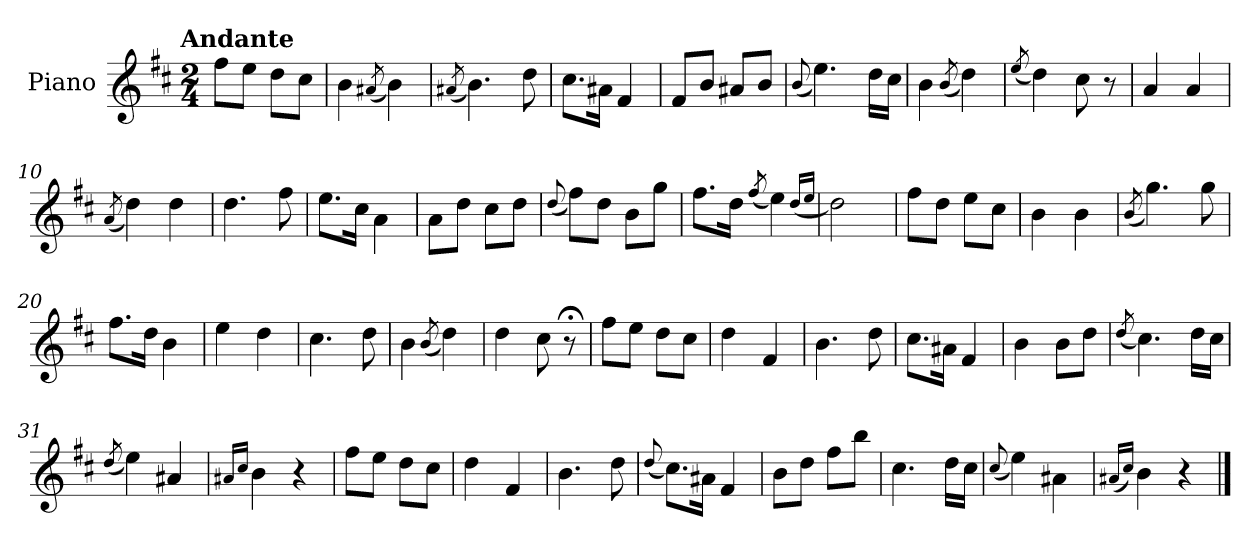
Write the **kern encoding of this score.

**kern
*part1
*staff1
*I"Piano
*I'Pno.
*clefG2
*k[f#c#]
!!LO:TX:omd:t=Andante
*M2/4
*MM92
=1
8ff#\L
8ee\J
8dd\L
8cc#\J
=2
4b\
(<8qa#X/
4b\)
=3
(<8qa#X/
4.b\)
8dd\
=4
8.cc#\L
16a#X\Jk
4f#/
=5
8f#/L
8b/J
8a#X/L
8b/J
!!LO:LB:g=z
=6
(<8qqb/
4.ee\)
16dd\LL
16cc#\JJ
=7
4b\
(<8qb/
4dd\)
=8
(<8qee/
4dd\)
8cc#\
8r
=9
4a/
4a/
=10
(<8qa/
4dd\)
4dd\
=11
4.dd\
8ff#\
=12
8.ee\L
16cc#\Jk
4a\
!!LO:LB:g=z
=13
8a\L
8dd\J
8cc#\L
8dd\J
=14
(<8qqdd/
8ff#\L)
8dd\J
8b\L
8gg\J
=15
8.ff#\L
16dd\Jk
(<8qff#/
4ee\)
(<16qqdd/LL
16qqee/JJ
=16
2dd\)
=17
8ff#\L
8dd\J
8ee\L
8cc#\J
=18
4b\
4b\
!!LO:LB:g=z
=19
(<8qb/
4.gg\)
8gg\
=20
8.ff#\L
16dd\Jk
4b\
=21
4ee\
4dd\
=22
4.cc#\
8dd\
=23
4b\
(<8qb/
4dd\)
=24
4dd\
8cc#\
8r;<
=25
8ff#\L
8ee\J
8dd\L
8cc#\J
=26
4dd\
4f#/
!!LO:LB:g=z
=27
4.b\
8dd\
=28
8.cc#\L
16a#X\Jk
4f#/
=29
4b\
8b\L
8dd\J
=30
(<8qdd/
4.cc#\)
16dd\LL
16cc#\JJ
=31
(<8qdd/
4ee\)
4a#X/
=32
16qqa#X/LL
16qqcc#/JJ
4b\
4r
=33
8ff#\L
8ee\J
8dd\L
8cc#\J
=34
4dd\
4f#/
!!LO:LB:g=z
=35
4.b\
8dd\
=36
(<8qqdd/
8.cc#\L)
16a#X\Jk
4f#/
=37
8b\L
8dd\J
8ff#\L
8bb\J
=38
4.cc#\
16dd\LL
16cc#\JJ
=39
(<8qqcc#/
4ee\)
4a#X\
=40
(<16qqa#X/LL
16qqcc#/JJ)
4b\
4r
==
*-
